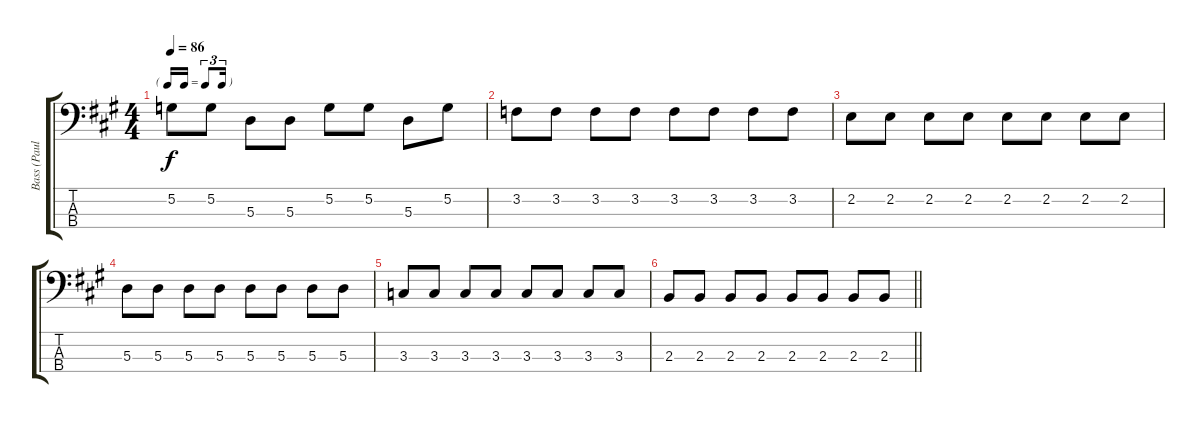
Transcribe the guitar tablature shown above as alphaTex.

\track ("Bass (Paul McCartney)" "Bass (Paul") {instrument electricbasspick}
\staff {score tabs}
\tuning (G2 D2 A1 E1) {hide}
\ts (4 4)
\tf triplet16th
\tempo 86
\clef f4
\ks a
5.2.8{dy f} 5.2.8 5.3.8 5.3.8 5.2.8 5.2.8 5.3.8 5.2.8 |
3.2.8 3.2.8 3.2.8 3.2.8 3.2.8 3.2.8 3.2.8 3.2.8 |
2.2.8 2.2.8 2.2.8 2.2.8 2.2.8 2.2.8 2.2.8 2.2.8 |
5.3.8 5.3.8 5.3.8 5.3.8 5.3.8 5.3.8 5.3.8 5.3.8 |
3.3.8 3.3.8 3.3.8 3.3.8 3.3.8 3.3.8 3.3.8 3.3.8 |
\barLineRight lightlight
2.3.8 2.3.8 2.3.8 2.3.8 2.3.8 2.3.8 2.3.8 2.3.8
